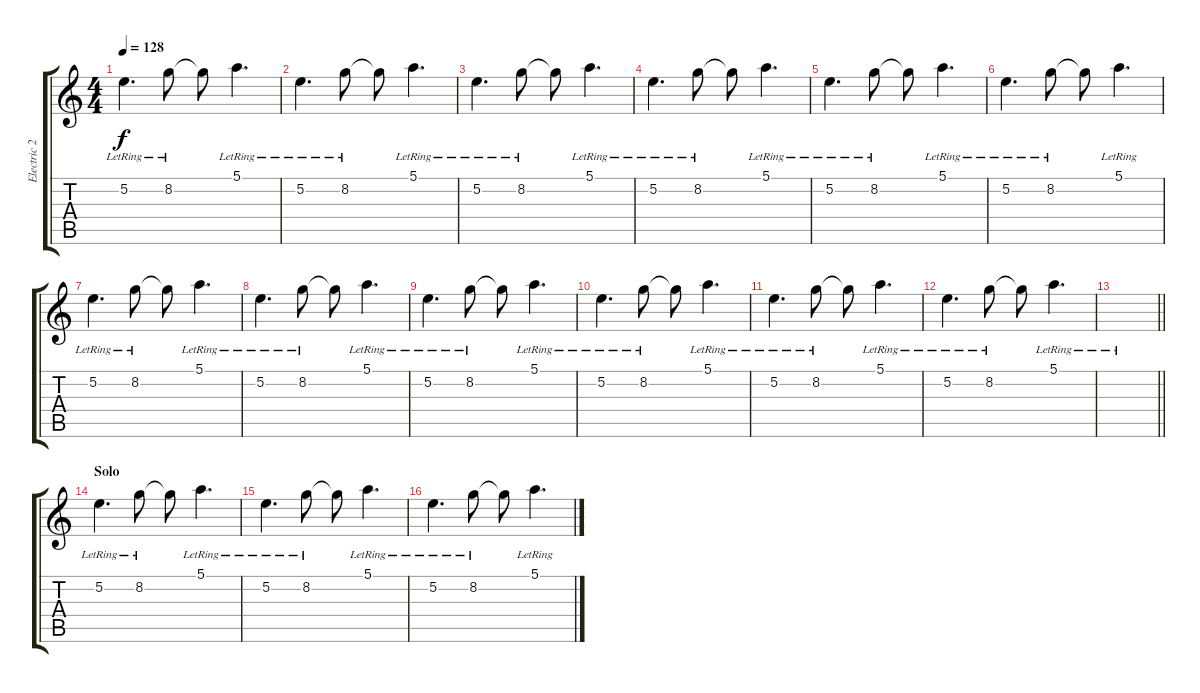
\track ("Electric 2/Extra Guitar" "Electric 2") {instrument acousticguitarsteel}
\staff {score tabs}
\tuning (E4 B3 G3 D3 A2 E2) {hide}
\ts (4 4)
\tempo 128
\clef g2
\ks c
5.2{lr}.4{d dy f} 8.2{lr}.8 8.2{t}.8 5.1{lr}.4{d} |
5.2{lr}.4{d} 8.2{lr}.8 8.2{t}.8 5.1{lr}.4{d} |
5.2{lr}.4{d} 8.2{lr}.8 8.2{t}.8 5.1{lr}.4{d} |
5.2{lr}.4{d} 8.2{lr}.8 8.2{t}.8 5.1{lr}.4{d} |
5.2{lr}.4{d} 8.2{lr}.8 8.2{t}.8 5.1{lr}.4{d} |
5.2{lr}.4{d} 8.2{lr}.8 8.2{t}.8 5.1{lr}.4{d} |
5.2{lr}.4{d} 8.2{lr}.8 8.2{t}.8 5.1{lr}.4{d} |
5.2{lr}.4{d} 8.2{lr}.8 8.2{t}.8 5.1{lr}.4{d} |
5.2{lr}.4{d} 8.2{lr}.8 8.2{t}.8 5.1{lr}.4{d} |
5.2{lr}.4{d} 8.2{lr}.8 8.2{t}.8 5.1{lr}.4{d} |
5.2{lr}.4{d} 8.2{lr}.8 8.2{t}.8 5.1{lr}.4{d} |
5.2{lr}.4{d} 8.2{lr}.8 8.2{t}.8 5.1{lr}.4{d} |
\barLineRight lightlight
|
\section ("" "Solo")
5.2{lr}.4{d} 8.2{lr}.8 8.2{t}.8 5.1{lr}.4{d} |
5.2{lr}.4{d} 8.2{lr}.8 8.2{t}.8 5.1{lr}.4{d} |
5.2{lr}.4{d} 8.2{lr}.8 8.2{t}.8 5.1{lr}.4{d}
